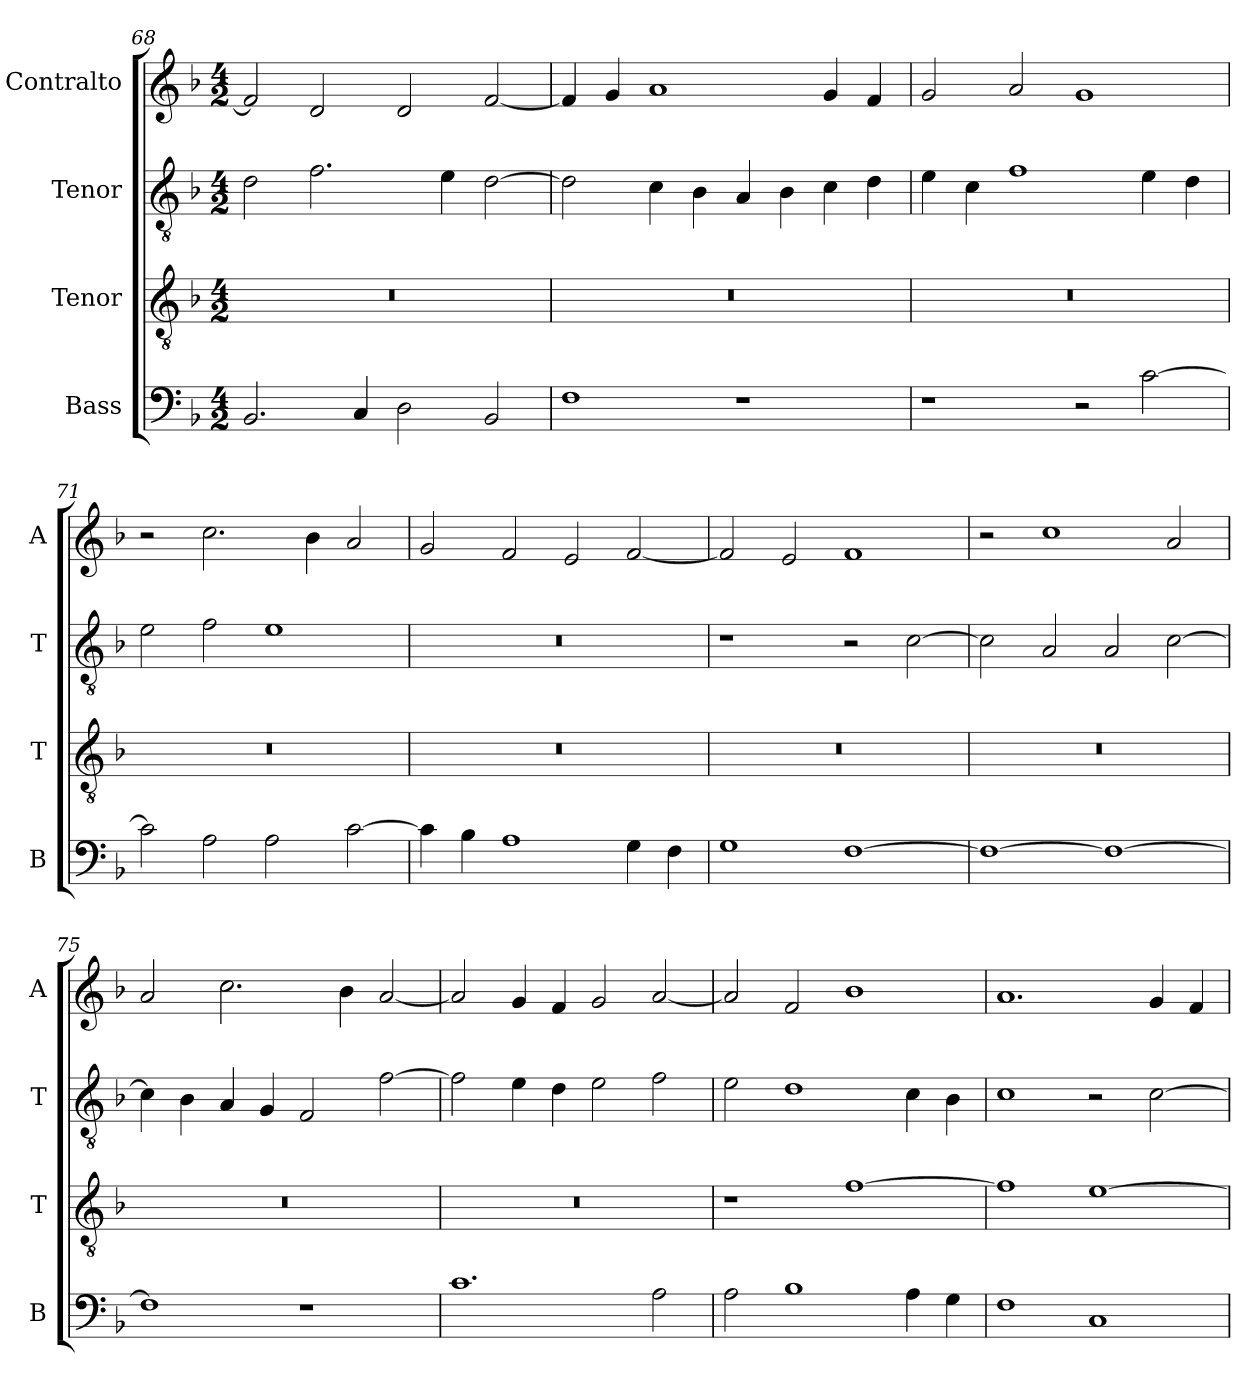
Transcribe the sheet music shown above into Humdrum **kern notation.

**kern	**kern	**kern	**kern
*part4	*part3	*part2	*part1
*staff4	*staff3	*staff2	*staff1
*I"Bass	*I"Tenor	*I"Tenor	*I"Contralto
*I'B	*I'T	*I'T	*I'A
*clefF4	*clefGv2	*clefGv2	*clefG2
*k[b-]	*k[b-]	*k[b-]	*k[b-]
*F:ion	*F:ion	*F:ion	*F:ion
*M4/2	*M4/2	*M4/2	*M4/2
=68	=68	=68	=68
2.BB-	0r	2d	2f]
.	.	2.f	2d
4C	.	.	.
2D	.	.	2d
.	.	4e	.
2BB-	.	[2d	[2f
=69	=69	=69	=69
1F	0r	2d]	4f]
.	.	.	4g
.	.	4c	1a
.	.	4B-	.
1r	.	4A	.
.	.	4B-	.
.	.	4c	4g
.	.	4d	4f
=70	=70	=70	=70
1r	0r	4e	2g
.	.	4c	.
.	.	1f	2a
2r	.	.	1g
[2c	.	4e	.
.	.	4d	.
=71	=71	=71	=71
2c]	0r	2e	2r
2A	.	2f	2.cc
2A	.	1e	.
.	.	.	4b-
[2c	.	.	2a
=72	=72	=72	=72
4c]	0r	0r	2g
4B-	.	.	.
1A	.	.	2f
.	.	.	2e
4G	.	.	[2f
4F	.	.	.
=73	=73	=73	=73
1G	0r	1r	2f]
.	.	.	2e
[1F	.	2r	1f
.	.	[2c	.
=74	=74	=74	=74
1F_	0r	2c]	2r
.	.	2A	1cc
1F_	.	2A	.
.	.	[2c	2a
=75	=75	=75	=75
1F]	0r	4c]	2a
.	.	4B-	.
.	.	4A	2.cc
.	.	4G	.
1r	.	2F	.
.	.	.	4b-
.	.	[2f	[2a
=76	=76	=76	=76
1.c	0r	2f]	2a]
.	.	4e	4g
.	.	4d	4f
.	.	2e	2g
2A	.	2f	[2a
=77	=77	=77	=77
2A	1r	2e	2a]
1B-	.	1d	2f
.	[1f	.	1b-
4A	.	4c	.
4G	.	4B-	.
=78	=78	=78	=78
1F	1f]	1c	1.a
1C	[1e	2r	.
.	.	[2c	4g
.	.	.	4f
=	=	=	=
*-	*-	*-	*-
